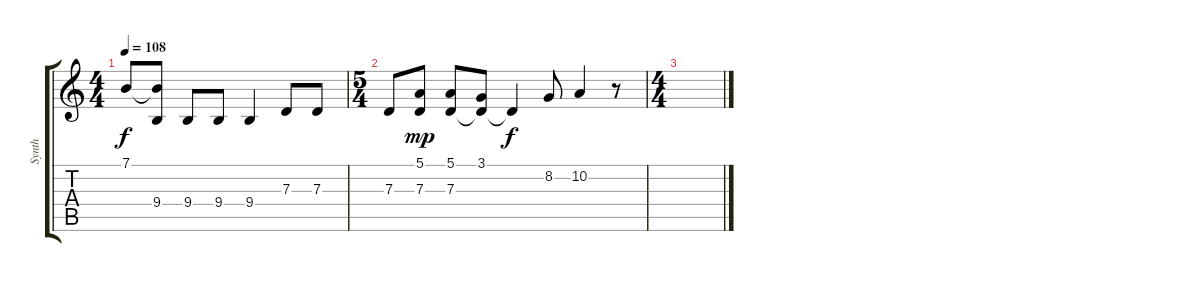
\track ("Synth" "Synth") {instrument synthvoice}
\staff {score tabs}
\tuning (E4 B3 G3 D3 A2 E2) {hide}
\ts (4 4)
\tempo 108
\clef g2
\ks c
7.1.8{dy f instrument synthvoice} (7.1{t} 9.4).8 9.4.8 9.4.8 9.4.4 7.3.8 7.3.8 |
\ts (5 4)
7.3.8 (5.1 7.3).8{dy mp} (5.1 7.3).8 (3.1 7.3{t}).8 7.3{t}.4{dy f} 8.2.8 10.2.4 r.8 |
\ts (4 4)
